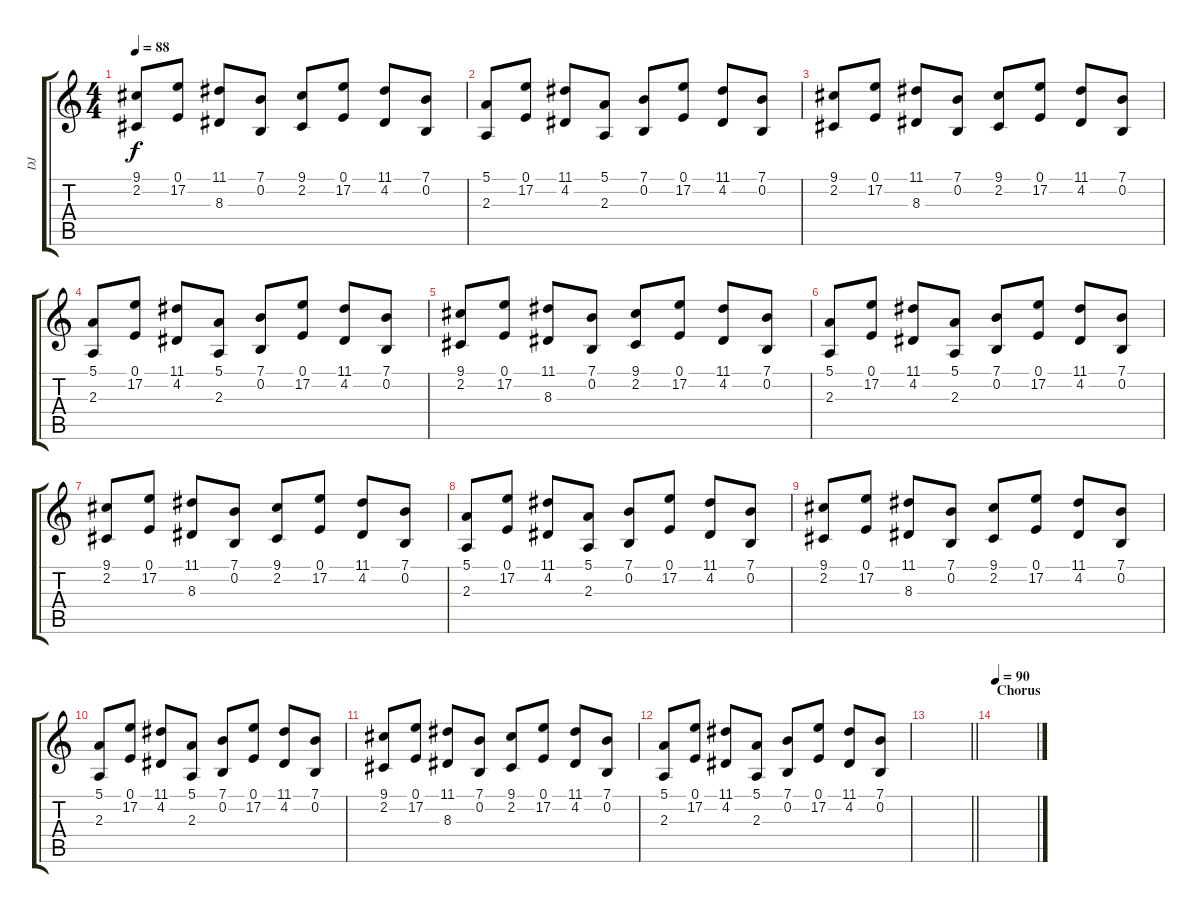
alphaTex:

\track ("DJ" "DJ") {instrument synthstrings1}
\staff {score tabs}
\tuning (E4 B3 G3 D3 A2 E2) {hide}
\ts (4 4)
\tempo 88
\clef g2
\ks c
(9.1 2.2).8{dy f volume 11 instrument synthstrings1} (0.1 17.2).8 (11.1 8.3).8 (7.1 0.2).8 (9.1 2.2).8 (0.1 17.2).8 (11.1 4.2).8 (7.1 0.2).8 |
(5.1 2.3).8 (0.1 17.2).8 (11.1 4.2).8 (5.1 2.3).8 (7.1 0.2).8 (0.1 17.2).8 (11.1 4.2).8 (7.1 0.2).8 |
(9.1 2.2).8 (0.1 17.2).8 (11.1 8.3).8 (7.1 0.2).8 (9.1 2.2).8 (0.1 17.2).8 (11.1 4.2).8 (7.1 0.2).8 |
(5.1 2.3).8 (0.1 17.2).8 (11.1 4.2).8 (5.1 2.3).8 (7.1 0.2).8 (0.1 17.2).8 (11.1 4.2).8 (7.1 0.2).8 |
(9.1 2.2).8 (0.1 17.2).8 (11.1 8.3).8 (7.1 0.2).8 (9.1 2.2).8 (0.1 17.2).8 (11.1 4.2).8 (7.1 0.2).8 |
(5.1 2.3).8 (0.1 17.2).8 (11.1 4.2).8 (5.1 2.3).8 (7.1 0.2).8 (0.1 17.2).8 (11.1 4.2).8 (7.1 0.2).8 |
(9.1 2.2).8 (0.1 17.2).8 (11.1 8.3).8 (7.1 0.2).8 (9.1 2.2).8 (0.1 17.2).8 (11.1 4.2).8 (7.1 0.2).8 |
(5.1 2.3).8 (0.1 17.2).8 (11.1 4.2).8 (5.1 2.3).8 (7.1 0.2).8 (0.1 17.2).8 (11.1 4.2).8 (7.1 0.2).8 |
(9.1 2.2).8{volume 11 instrument synthstrings1} (0.1 17.2).8 (11.1 8.3).8 (7.1 0.2).8 (9.1 2.2).8 (0.1 17.2).8 (11.1 4.2).8 (7.1 0.2).8 |
(5.1 2.3).8 (0.1 17.2).8 (11.1 4.2).8 (5.1 2.3).8 (7.1 0.2).8 (0.1 17.2).8 (11.1 4.2).8 (7.1 0.2).8 |
(9.1 2.2).8 (0.1 17.2).8 (11.1 8.3).8 (7.1 0.2).8 (9.1 2.2).8 (0.1 17.2).8 (11.1 4.2).8 (7.1 0.2).8 |
(5.1 2.3).8 (0.1 17.2).8 (11.1 4.2).8 (5.1 2.3).8 (7.1 0.2).8 (0.1 17.2).8 (11.1 4.2).8 (7.1 0.2).8 |
\barLineRight lightlight
|
\section ("" "Chorus")
\tempo 90
